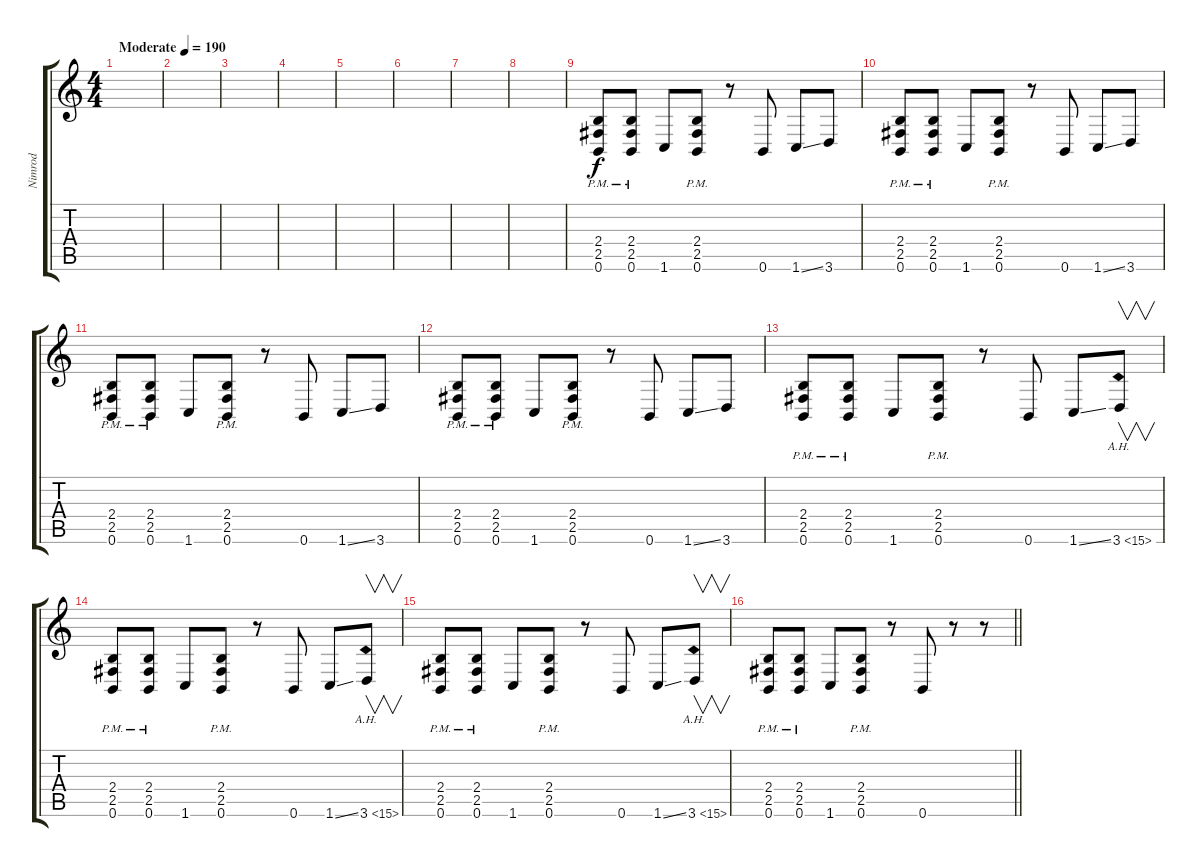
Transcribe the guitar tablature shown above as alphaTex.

\track ("Nimrod" "Nimrod") {instrument distortionguitar}
\staff {score tabs}
\tuning (B3 Gb3 D3 A2 E2 B1) {hide}
\ts (4 4)
\tempo (190 "Moderate")
\clef g2
\ks c
|
|
|
|
|
|
|
|
(2.4{pm} 2.5{pm} 0.6{pm}).8 (2.4{pm} 2.5{pm} 0.6{pm}).8 1.6.8 (2.4{pm} 2.5{pm} 0.6{pm}).8 r.8 0.6.8 1.6{ss}.8 3.6.8 |
(2.4{pm} 2.5{pm} 0.6{pm}).8 (2.4{pm} 2.5{pm} 0.6{pm}).8 1.6.8 (2.4{pm} 2.5{pm} 0.6{pm}).8 r.8 0.6.8 1.6{ss}.8 3.6.8 |
(2.4{pm} 2.5{pm} 0.6{pm}).8 (2.4{pm} 2.5{pm} 0.6{pm}).8 1.6.8 (2.4{pm} 2.5{pm} 0.6{pm}).8 r.8 0.6.8 1.6{ss}.8 3.6.8 |
(2.4{pm} 2.5{pm} 0.6{pm}).8 (2.4{pm} 2.5{pm} 0.6{pm}).8 1.6.8 (2.4{pm} 2.5{pm} 0.6{pm}).8 r.8 0.6.8 1.6{ss}.8 3.6.8 |
(2.4{pm} 2.5{pm} 0.6{pm}).8 (2.4{pm} 2.5{pm} 0.6{pm}).8 1.6.8 (2.4{pm} 2.5{pm} 0.6{pm}).8 r.8 0.6.8 1.6{ss}.8 3.6{ah 12}.8{v} |
(2.4{pm} 2.5{pm} 0.6{pm}).8 (2.4{pm} 2.5{pm} 0.6{pm}).8 1.6.8 (2.4{pm} 2.5{pm} 0.6{pm}).8 r.8 0.6.8 1.6{ss}.8 3.6{ah 12}.8{v} |
(2.4{pm} 2.5{pm} 0.6{pm}).8 (2.4{pm} 2.5{pm} 0.6{pm}).8 1.6.8 (2.4{pm} 2.5{pm} 0.6{pm}).8 r.8 0.6.8 1.6{ss}.8 3.6{ah 12}.8{v} |
\barLineRight lightlight
(2.4{pm} 2.5{pm} 0.6{pm}).8 (2.4{pm} 2.5{pm} 0.6{pm}).8 1.6.8 (2.4{pm} 2.5{pm} 0.6{pm}).8 r.8 0.6.8 r.8 r.8
